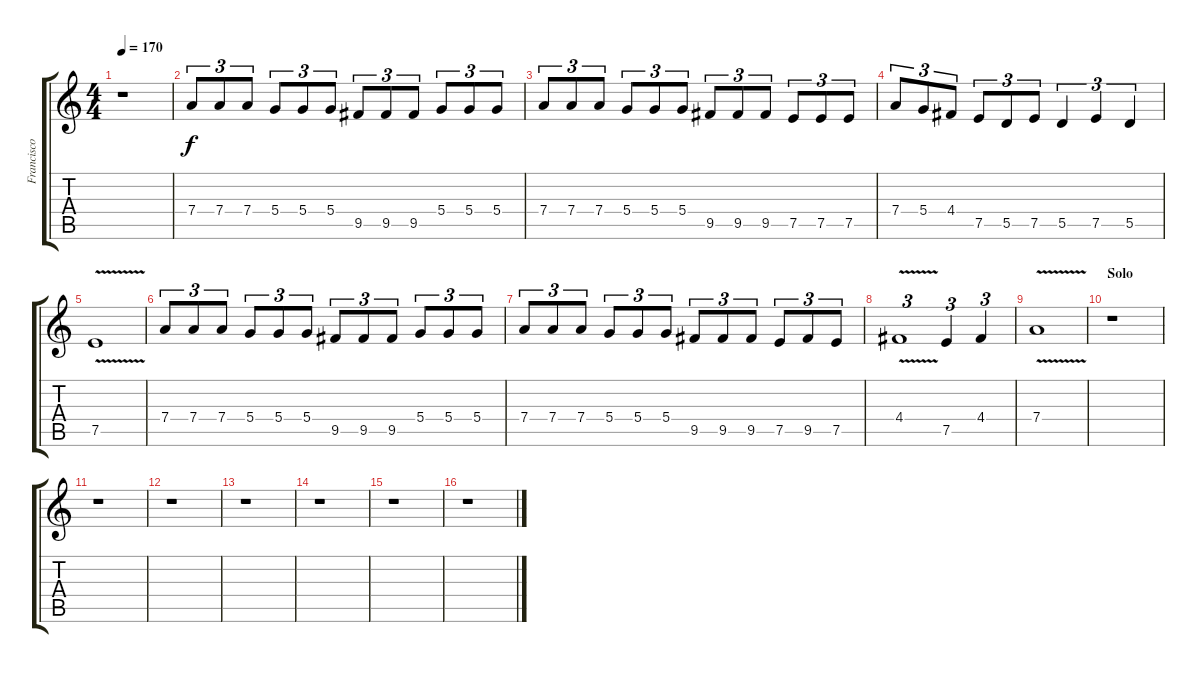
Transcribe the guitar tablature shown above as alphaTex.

\track ("Francisco Laguna" "Francisco ") {instrument overdrivenguitar}
\staff {score tabs}
\tuning (E4 B3 G3 D3 A2 E2) {hide}
\ts (4 4)
\tempo 170
\clef g2
\ks c
r.1{dy f} |
7.4.8{tu (3 2)} 7.4.8{tu (3 2)} 7.4.8{tu (3 2)} 5.4.8{tu (3 2)} 5.4.8{tu (3 2)} 5.4.8{tu (3 2)} 9.5.8{tu (3 2)} 9.5.8{tu (3 2)} 9.5.8{tu (3 2)} 5.4.8{tu (3 2)} 5.4.8{tu (3 2)} 5.4.8{tu (3 2)} |
7.4.8{tu (3 2)} 7.4.8{tu (3 2)} 7.4.8{tu (3 2)} 5.4.8{tu (3 2)} 5.4.8{tu (3 2)} 5.4.8{tu (3 2)} 9.5.8{tu (3 2)} 9.5.8{tu (3 2)} 9.5.8{tu (3 2)} 7.5.8{tu (3 2)} 7.5.8{tu (3 2)} 7.5.8{tu (3 2)} |
7.4.8{tu (3 2)} 5.4.8{tu (3 2)} 4.4.8{tu (3 2)} 7.5.8{tu (3 2)} 5.5.8{tu (3 2)} 7.5.8{tu (3 2)} 5.5.4{tu (3 2)} 7.5.4{tu (3 2)} 5.5.4{tu (3 2)} |
7.5{v}.1 |
7.4.8{tu (3 2)} 7.4.8{tu (3 2)} 7.4.8{tu (3 2)} 5.4.8{tu (3 2)} 5.4.8{tu (3 2)} 5.4.8{tu (3 2)} 9.5.8{tu (3 2)} 9.5.8{tu (3 2)} 9.5.8{tu (3 2)} 5.4.8{tu (3 2)} 5.4.8{tu (3 2)} 5.4.8{tu (3 2)} |
7.4.8{tu (3 2)} 7.4.8{tu (3 2)} 7.4.8{tu (3 2)} 5.4.8{tu (3 2)} 5.4.8{tu (3 2)} 5.4.8{tu (3 2)} 9.5.8{tu (3 2)} 9.5.8{tu (3 2)} 9.5.8{tu (3 2)} 7.5.8{tu (3 2)} 9.5.8{tu (3 2)} 7.5.8{tu (3 2)} |
4.4{v}.1{tu (3 2)} 7.5.4{tu (3 2)} 4.4.4{tu (3 2)} |
7.4{v}.1 |
\section ("" "Solo")
r.1 |
r.1 |
r.1 |
r.1 |
r.1 |
r.1 |
r.1
